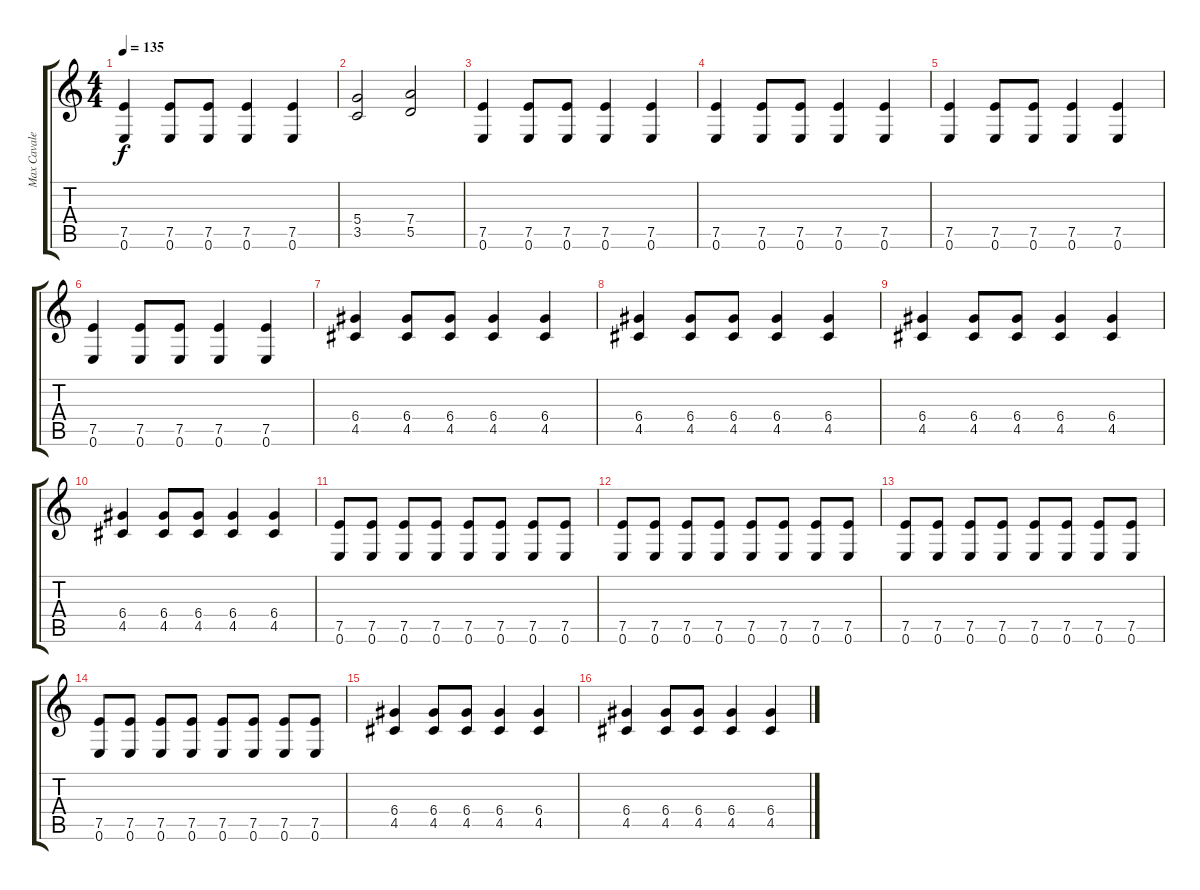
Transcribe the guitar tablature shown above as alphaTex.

\track ("Max Cavalera" "Max Cavale") {instrument overdrivenguitar}
\staff {score tabs}
\tuning (E4 B3 G3 D3 A2 E2) {hide}
\ts (4 4)
\tempo 135
\clef g2
\ks c
(7.5 0.6).4{dy f} (7.5 0.6).8 (7.5 0.6).8 (7.5 0.6).4 (7.5 0.6).4 |
(5.4 3.5).2 (7.4 5.5).2 |
(7.5 0.6).4 (7.5 0.6).8 (7.5 0.6).8 (7.5 0.6).4 (7.5 0.6).4 |
(7.5 0.6).4 (7.5 0.6).8 (7.5 0.6).8 (7.5 0.6).4 (7.5 0.6).4 |
(7.5 0.6).4 (7.5 0.6).8 (7.5 0.6).8 (7.5 0.6).4 (7.5 0.6).4 |
(7.5 0.6).4 (7.5 0.6).8 (7.5 0.6).8 (7.5 0.6).4 (7.5 0.6).4 |
(6.4 4.5).4 (6.4 4.5).8 (6.4 4.5).8 (6.4 4.5).4 (6.4 4.5).4 |
(6.4 4.5).4 (6.4 4.5).8 (6.4 4.5).8 (6.4 4.5).4 (6.4 4.5).4 |
(6.4 4.5).4 (6.4 4.5).8 (6.4 4.5).8 (6.4 4.5).4 (6.4 4.5).4 |
(6.4 4.5).4 (6.4 4.5).8 (6.4 4.5).8 (6.4 4.5).4 (6.4 4.5).4 |
(7.5 0.6).8 (7.5 0.6).8 (7.5 0.6).8 (7.5 0.6).8 (7.5 0.6).8 (7.5 0.6).8 (7.5 0.6).8 (7.5 0.6).8 |
(7.5 0.6).8 (7.5 0.6).8 (7.5 0.6).8 (7.5 0.6).8 (7.5 0.6).8 (7.5 0.6).8 (7.5 0.6).8 (7.5 0.6).8 |
(7.5 0.6).8 (7.5 0.6).8 (7.5 0.6).8 (7.5 0.6).8 (7.5 0.6).8 (7.5 0.6).8 (7.5 0.6).8 (7.5 0.6).8 |
(7.5 0.6).8 (7.5 0.6).8 (7.5 0.6).8 (7.5 0.6).8 (7.5 0.6).8 (7.5 0.6).8 (7.5 0.6).8 (7.5 0.6).8 |
(6.4 4.5).4 (6.4 4.5).8 (6.4 4.5).8 (6.4 4.5).4 (6.4 4.5).4 |
(6.4 4.5).4 (6.4 4.5).8 (6.4 4.5).8 (6.4 4.5).4 (6.4 4.5).4
